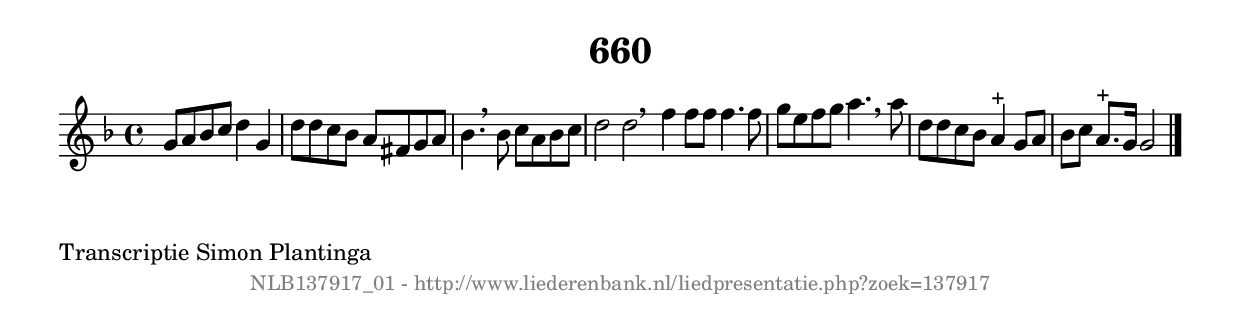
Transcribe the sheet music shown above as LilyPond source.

%
% produced by wce2krn 1.64 (7 June 2014)
%
\version"2.16"
#(append! paper-alist '(("long" . (cons (* 210 mm) (* 2000 mm)))))
#(set-default-paper-size "long")
sb = {\breathe}
mBreak = {\breathe }
bBreak = {\breathe }
x = {\once\override NoteHead #'style = #'cross }
gl=\glissando
itime={\override Staff.TimeSignature #'stencil = ##f }
ficta = {\once\set suggestAccidentals = ##t}
fine = {\once\override Score.RehearsalMark #'self-alignment-X = #1 \mark \markup {\italic{Fine}}}
dc = {\once\override Score.RehearsalMark #'self-alignment-X = #1 \mark \markup {\italic{D.C.}}}
dcf = {\once\override Score.RehearsalMark #'self-alignment-X = #1 \mark \markup {\italic{D.C. al Fine}}}
dcc = {\once\override Score.RehearsalMark #'self-alignment-X = #1 \mark \markup {\italic{D.C. al Coda}}}
ds = {\once\override Score.RehearsalMark #'self-alignment-X = #1 \mark \markup {\italic{D.S.}}}
dsf = {\once\override Score.RehearsalMark #'self-alignment-X = #1 \mark \markup {\italic{D.S. al Fine}}}
dsc = {\once\override Score.RehearsalMark #'self-alignment-X = #1 \mark \markup {\italic{D.S. al Coda}}}
pv = {\set Score.repeatCommands = #'((volta "1"))}
sv = {\set Score.repeatCommands = #'((volta "2"))}
tv = {\set Score.repeatCommands = #'((volta "3"))}
qv = {\set Score.repeatCommands = #'((volta "4"))}
xv = {\set Score.repeatCommands = #'((volta #f))}
\header{ tagline = ""
title = "660"
}
\score {{
\key g \dorian
\relative g'
{
\set melismaBusyProperties = #'()
\time 4/4
\tempo 4=120
\override Score.MetronomeMark #'transparent = ##t
\override Score.RehearsalMark #'break-visibility = #(vector #t #t #f)
g8 a8 bes8 c8 d4 g,4 | d'8 d8 c8 bes8 a8 fis8 g8 a8 | bes4. \sb bes8 c8 a8 bes8 c8 | d2 d2 \bar ":|:" \bBreak
f4 f8 f8 f4. f8 | g8 e8 f8 g8 a4. \sb a8 | d,8 d8 c8 bes8 a4^"+" g8 a8 | bes8 c8 a8.^"+" g16 g2 \bar "|."
 }}
 \midi { }
 \layout {
            indent = 0.0\cm
}
}
\markup { \wordwrap-string #" 
Transcriptie Simon Plantinga
"}
\markup { \vspace #0 } \markup { \with-color #grey \fill-line { \center-column { \smaller "NLB137917_01 - http://www.liederenbank.nl/liedpresentatie.php?zoek=137917" } } }
